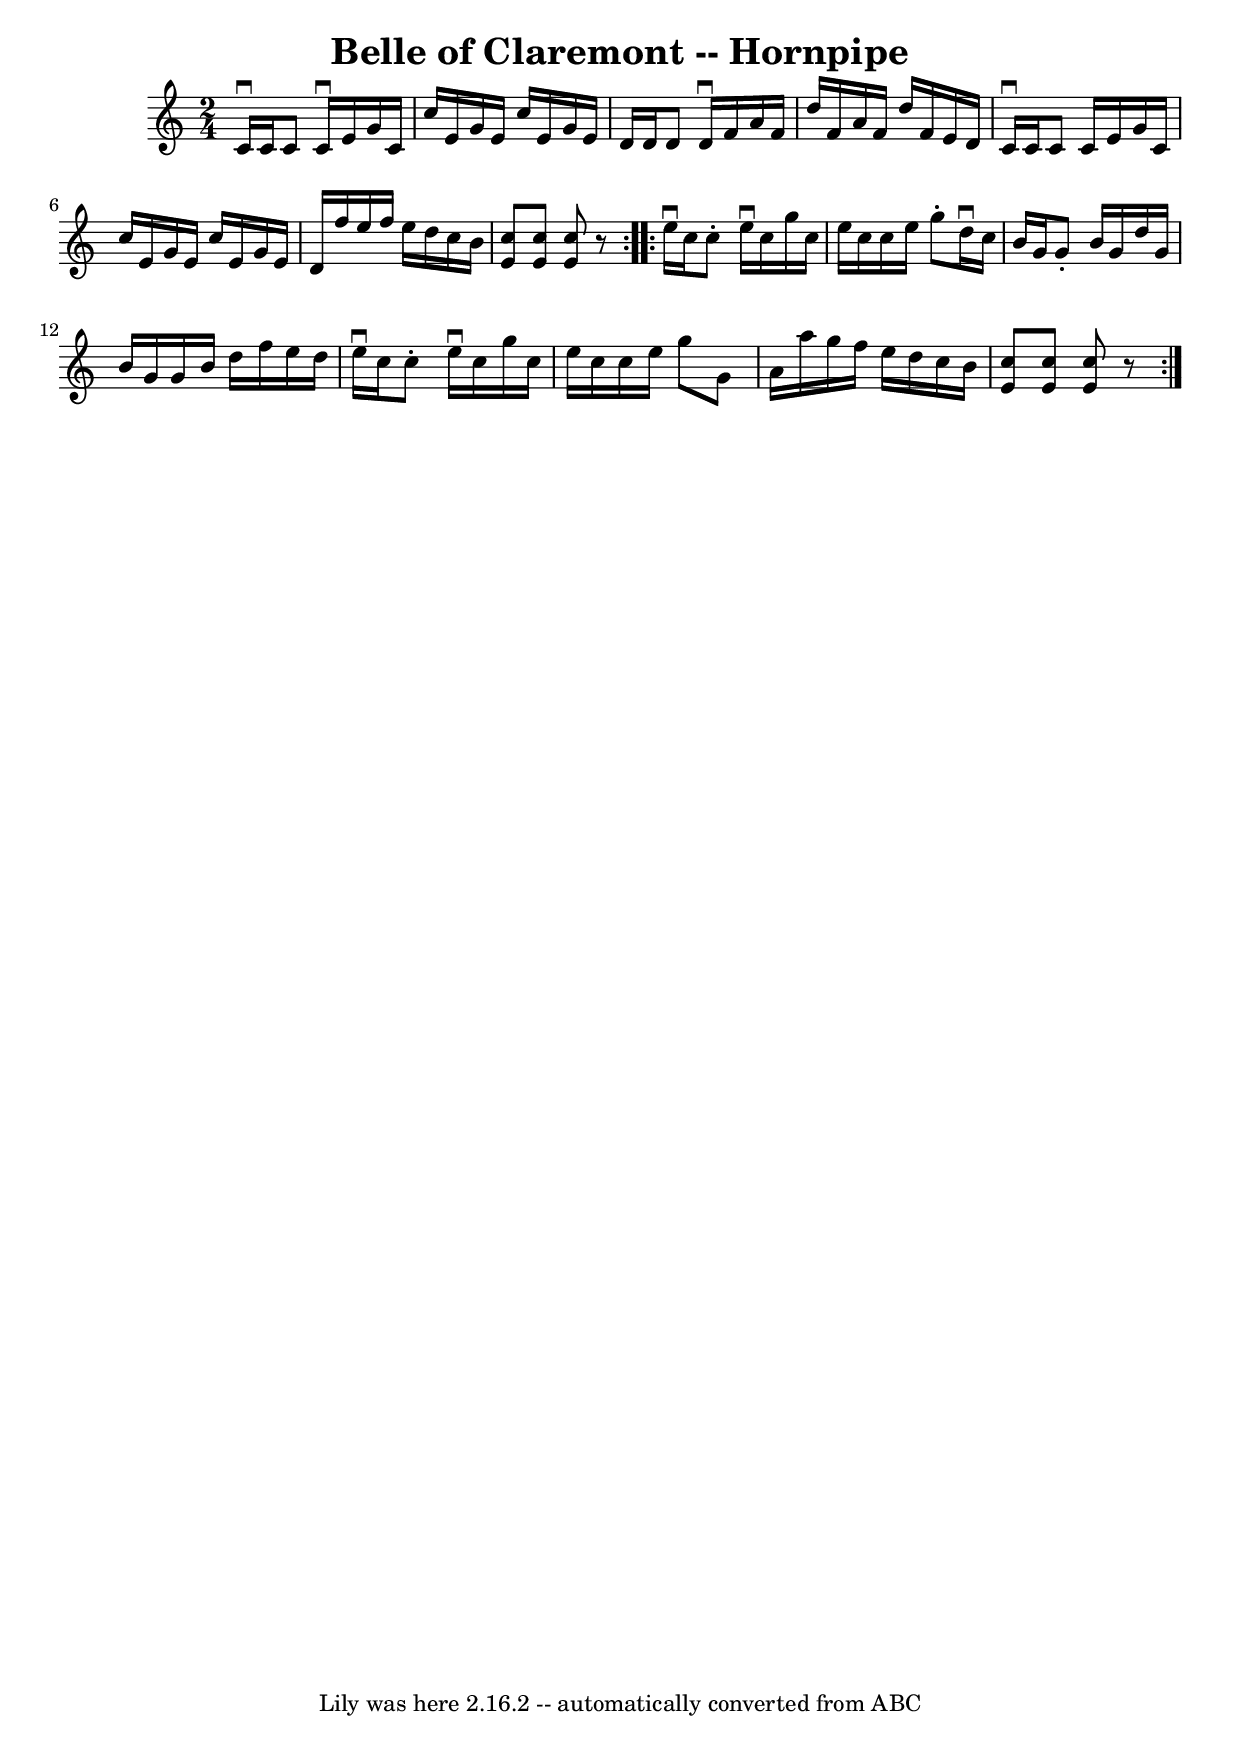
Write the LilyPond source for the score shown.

\version "2.16.2"
\include "Mammoth.ily"
\header {
  %% book = "Cole's 1000 Fiddle Tunes"
  crossRefNumber = "1"
  footnotes = ""
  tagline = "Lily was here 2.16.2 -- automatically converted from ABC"
  title = "Belle of Claremont -- Hornpipe"

}
voicedefault =  {



  \repeat volta 2 {

    \time 2/4 
    \key c \major
    c'16^\downbow c'16 c'8 c'16^\downbow e'16 
    g'16 c'16  |
    c''16 e'16 g'16 e'16 c''16 e'16    
    g'16 e'16  |
    d'16 d'16 d'8 d'16^\downbow f'16 a'16   
    f'16  |
    d''16 f'16 a'16 f'16 d''16 f'16 e'16    
    d'16  |
    c'16^\downbow c'16 c'8 c'16 e'16 g'16 c'16  |
    c''16 e'16 g'16 e'16 c''16 e'16 g'16 e'16   |
    d'16 f''16 e''16 f''16 e''16 d''16 c''16 b'16   |
    << c''8 e'8   >> << c''8 e'8   >> << c''8 e'8   >> r8 
  } 
  
  \repeat volta 2 {
    e''16^\downbow c''16 c''8-. e''16^\downbow   
    c''16 g''16 c''16  |
    e''16 c''16 c''16 e''16 g''8-. 
    d''16^\downbow c''16  |
    b'16 g'16 g'8-. b'16 g'16    
    d''16 g'16  |
    b'16 g'16 g'16 b'16 d''16 f''16    
    e''16 d''16  |
    e''16^\downbow c''16 c''8-. e''16^\downbow c''16 g''16 c''16  |
    e''16 c''16 c''16    
    e''16 g''8 g'8  |
    a'16 a''16 g''16 f''16 e''16    
    d''16 c''16 b'16  |
    << c''8 e'8   >> << c''8 e'8   >> << 
      c''8 e'8   >> r8 
  }   

}

\score{
  <<

    \context Staff="default"
    {
      \voicedefault 
      
    }

  >>
  \layout {
    
  }
  \midi {
  }

}
